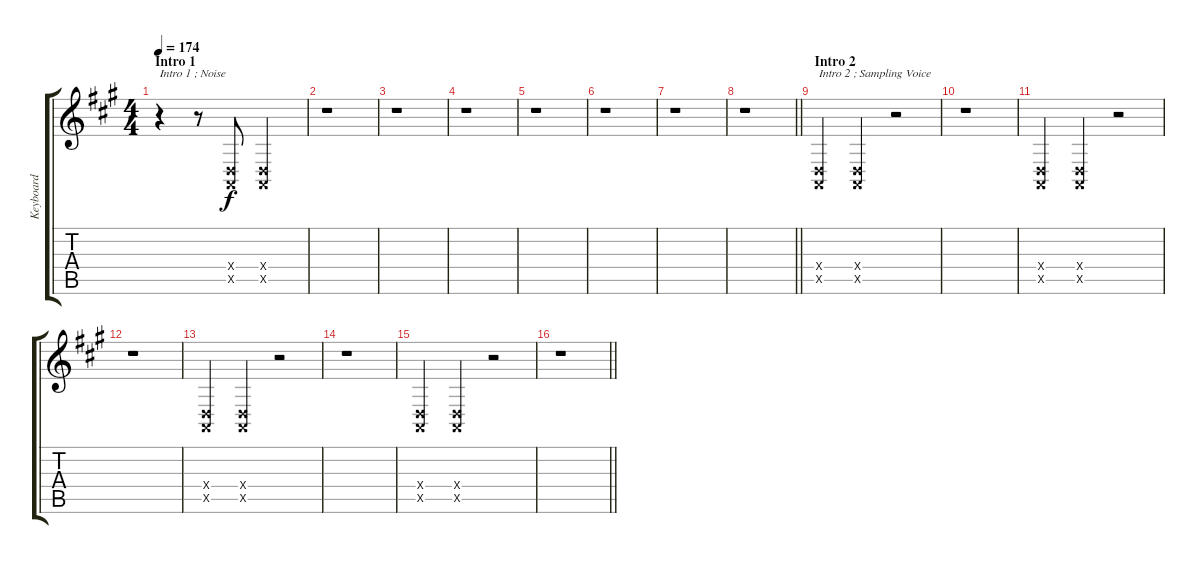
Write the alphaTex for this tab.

\track ("Keyboard" "Keyboard") {instrument synthstrings2}
\staff {score tabs}
\tuning (E4 B3 G3 D3 A2 E2) {hide}
\ts (4 4)
\section ("" "Intro 1")
\tempo 174
\clef g2
\ks a
r.4{txt "Intro 1 ; Noise" dy f instrument synthstrings2} r.8 (0.4{x} 0.5{x}).8 (0.4{x} 0.5{x}).2 |
r.1 |
r.1 |
r.1 |
r.1 |
r.1 |
r.1 |
\barLineRight lightlight
r.1 |
\section ("" "Intro 2")
(0.4{x} 0.5{x}).4{txt "Intro 2 ; Sampling Voice"} (0.4{x} 0.5{x}).4 r.2 |
r.1 |
(0.4{x} 0.5{x}).4 (0.4{x} 0.5{x}).4 r.2 |
r.1 |
(0.4{x} 0.5{x}).4 (0.4{x} 0.5{x}).4 r.2 |
r.1 |
(0.4{x} 0.5{x}).4 (0.4{x} 0.5{x}).4 r.2 |
\barLineRight lightlight
r.1
